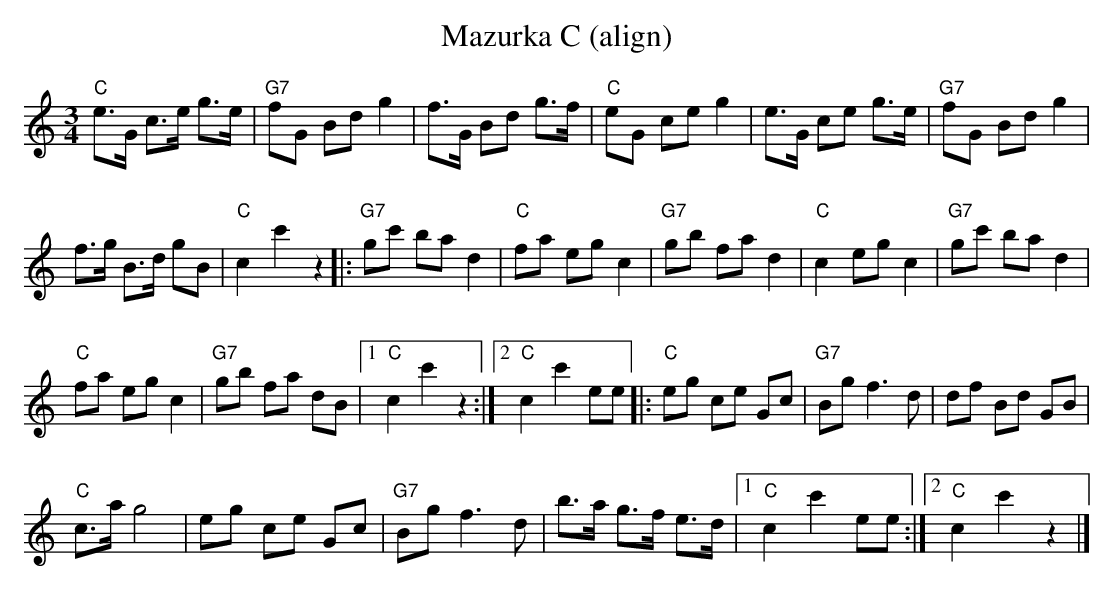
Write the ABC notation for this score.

X:1
T:Mazurka C (align)
M:3/4
L:1/8
K:C %%MIDI gchordon
"C"e>G c>e g>e | "G7"fG Bd g2 | f>G Bd g>f | "C"eG ce g2 | e>G ce g>e | "G7"fG Bd g2 |
f>g B>d gB |"" "C"c2c'2z2 |: "G7"gc' ba d2 | "C"fa eg c2 | "G7"gb fa d2 | "C"c2 eg c2 | "G7"gc' ba d2 |
"" "C"fa eg c2 | "G7"gb fa dB |1 "C"c2c'2 z2 :|2 "C"c2c'2 ee |: "C"eg ce Gc | "G7"Bg f3d | df Bd GB |
"" "C"c>a g4 | eg ce Gc | "G7"Bg f3d | b>a g>f e>d |1 "C"c2c'2 ee :|2 "C"c2c'2 z2 |]
